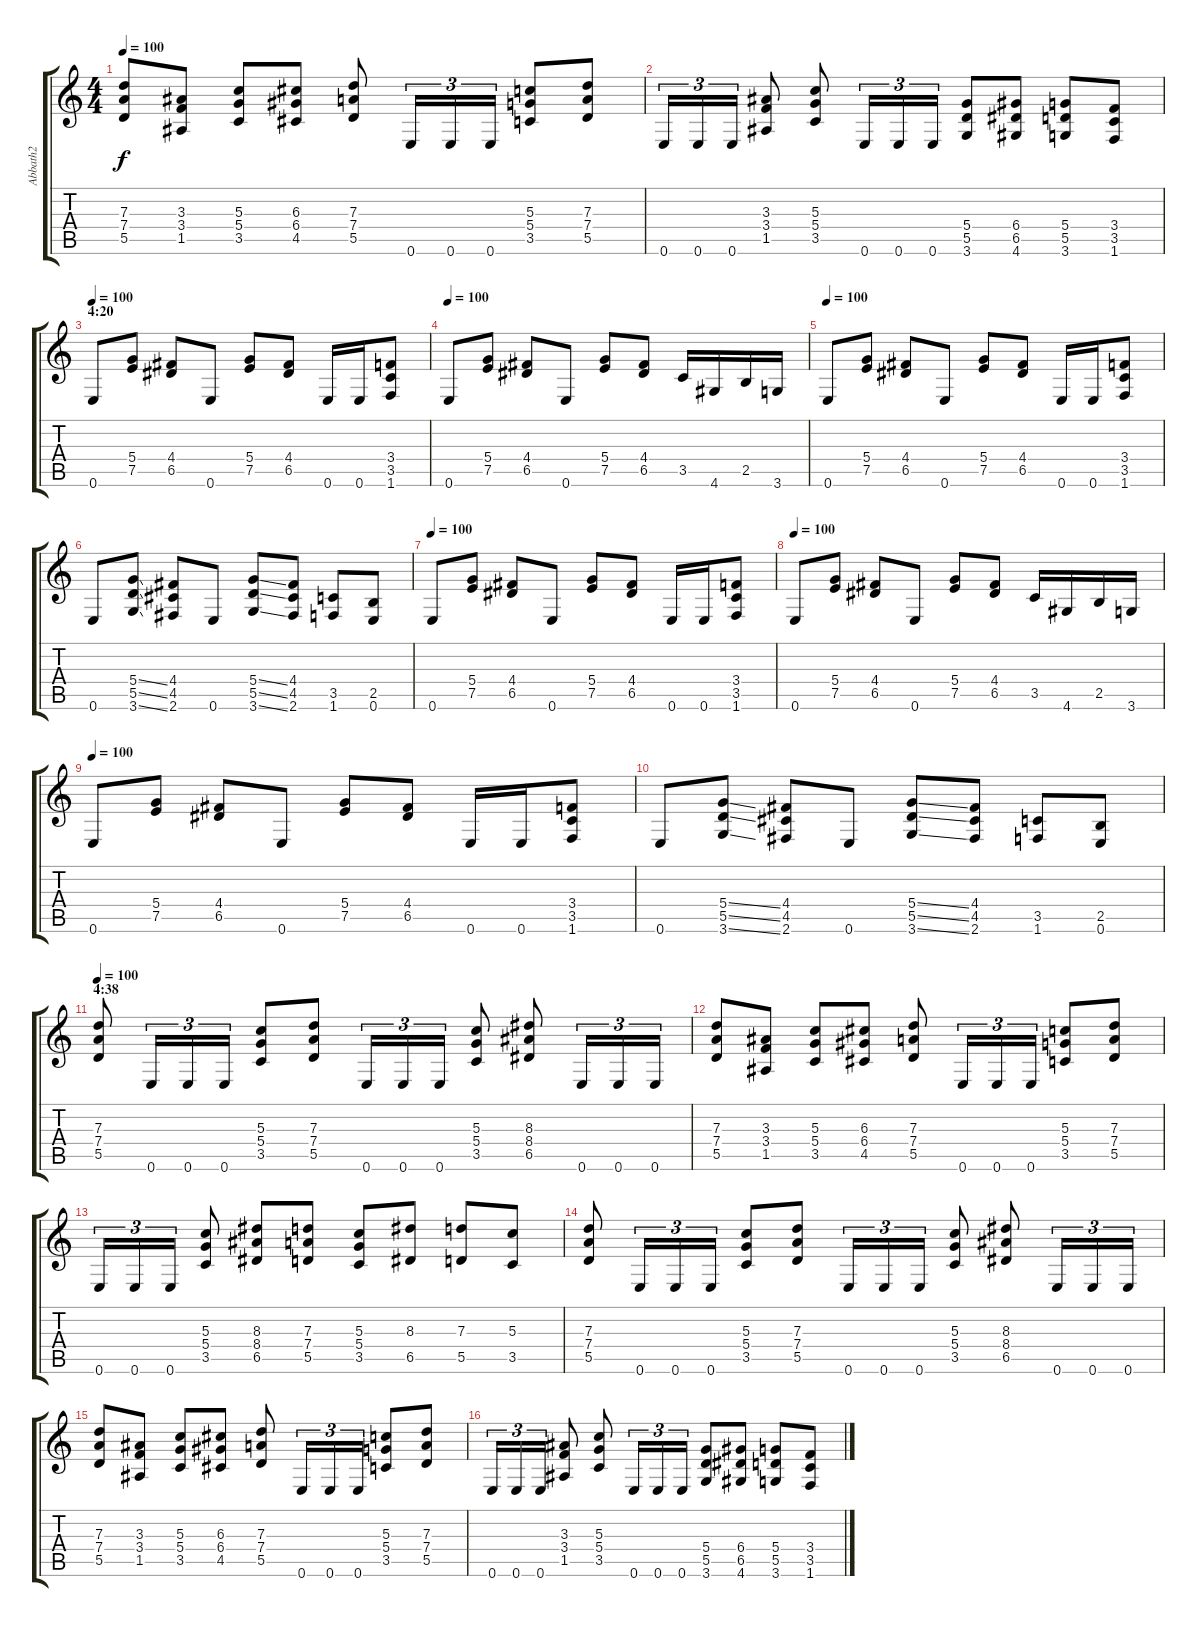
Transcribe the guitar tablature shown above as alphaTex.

\track ("Abbath2" "Abbath2") {instrument distortionguitar}
\staff {score tabs}
\tuning (E4 B3 G3 D3 A2 E2) {hide}
\ts (4 4)
\tempo 100
\clef g2
\ks c
(7.3 7.4 5.5).8{dy f} (3.3 3.4 1.5).8 (5.3 5.4 3.5).8 (6.3 6.4 4.5).8 (7.3 7.4 5.5).8 0.6.16{tu (3 2)} 0.6.16{tu (3 2)} 0.6.16{tu (3 2)} (5.3 5.4 3.5).8 (7.3 7.4 5.5).8 |
0.6.16{tu (3 2)} 0.6.16{tu (3 2)} 0.6.16{tu (3 2)} (3.3 3.4 1.5).8 (5.3 5.4 3.5).8 0.6.16{tu (3 2)} 0.6.16{tu (3 2)} 0.6.16{tu (3 2)} (5.4 5.5 3.6).8 (6.4 6.5 4.6).8 (5.4 5.5 3.6).8 (3.4 3.5 1.6).8 |
\section ("" "4:20")
\tempo 100
0.6.8 (5.4 7.5).8 (4.4 6.5).8 0.6.8 (5.4 7.5).8 (4.4 6.5).8 0.6.16 0.6.16 (3.4 3.5 1.6).8 |
\tempo 100
0.6.8 (5.4 7.5).8 (4.4 6.5).8 0.6.8 (5.4 7.5).8 (4.4 6.5).8 3.5.16 4.6.16 2.5.16 3.6.16 |
\tempo 100
0.6.8 (5.4 7.5).8 (4.4 6.5).8 0.6.8 (5.4 7.5).8 (4.4 6.5).8 0.6.16 0.6.16 (3.4 3.5 1.6).8 |
0.6.8 (5.4{ss} 5.5{ss} 3.6{ss}).8 (4.4 4.5 2.6).8 0.6.8 (5.4{ss} 5.5{ss} 3.6{ss}).8 (4.4 4.5 2.6).8 (3.5 1.6).8 (2.5 0.6).8 |
\tempo 100
0.6.8 (5.4 7.5).8 (4.4 6.5).8 0.6.8 (5.4 7.5).8 (4.4 6.5).8 0.6.16 0.6.16 (3.4 3.5 1.6).8 |
\tempo 100
0.6.8 (5.4 7.5).8 (4.4 6.5).8 0.6.8 (5.4 7.5).8 (4.4 6.5).8 3.5.16 4.6.16 2.5.16 3.6.16 |
\tempo 100
0.6.8 (5.4 7.5).8 (4.4 6.5).8 0.6.8 (5.4 7.5).8 (4.4 6.5).8 0.6.16 0.6.16 (3.4 3.5 1.6).8 |
0.6.8 (5.4{ss} 5.5{ss} 3.6{ss}).8 (4.4 4.5 2.6).8 0.6.8 (5.4{ss} 5.5{ss} 3.6{ss}).8 (4.4 4.5 2.6).8 (3.5 1.6).8 (2.5 0.6).8 |
\section ("" "4:38")
\tempo 100
(7.3 7.4 5.5).8 0.6.16{tu (3 2)} 0.6.16{tu (3 2)} 0.6.16{tu (3 2)} (5.3 5.4 3.5).8 (7.3 7.4 5.5).8 0.6.16{tu (3 2)} 0.6.16{tu (3 2)} 0.6.16{tu (3 2)} (5.3 5.4 3.5).8 (8.3 8.4 6.5).8 0.6.16{tu (3 2)} 0.6.16{tu (3 2)} 0.6.16{tu (3 2)} |
(7.3 7.4 5.5).8 (3.3 3.4 1.5).8 (5.3 5.4 3.5).8 (6.3 6.4 4.5).8 (7.3 7.4 5.5).8 0.6.16{tu (3 2)} 0.6.16{tu (3 2)} 0.6.16{tu (3 2)} (5.3 5.4 3.5).8 (7.3 7.4 5.5).8 |
0.6.16{tu (3 2)} 0.6.16{tu (3 2)} 0.6.16{tu (3 2)} (5.3 5.4 3.5).8 (8.3 8.4 6.5).8 (7.3 7.4 5.5).8 (5.3 5.4 3.5).8 (8.3 6.5).8 (7.3 5.5).8 (5.3 3.5).8 |
(7.3 7.4 5.5).8 0.6.16{tu (3 2)} 0.6.16{tu (3 2)} 0.6.16{tu (3 2)} (5.3 5.4 3.5).8 (7.3 7.4 5.5).8 0.6.16{tu (3 2)} 0.6.16{tu (3 2)} 0.6.16{tu (3 2)} (5.3 5.4 3.5).8 (8.3 8.4 6.5).8 0.6.16{tu (3 2)} 0.6.16{tu (3 2)} 0.6.16{tu (3 2)} |
(7.3 7.4 5.5).8 (3.3 3.4 1.5).8 (5.3 5.4 3.5).8 (6.3 6.4 4.5).8 (7.3 7.4 5.5).8 0.6.16{tu (3 2)} 0.6.16{tu (3 2)} 0.6.16{tu (3 2)} (5.3 5.4 3.5).8 (7.3 7.4 5.5).8 |
0.6.16{tu (3 2)} 0.6.16{tu (3 2)} 0.6.16{tu (3 2)} (3.3 3.4 1.5).8 (5.3 5.4 3.5).8 0.6.16{tu (3 2)} 0.6.16{tu (3 2)} 0.6.16{tu (3 2)} (5.4 5.5 3.6).8 (6.4 6.5 4.6).8 (5.4 5.5 3.6).8 (3.4 3.5 1.6).8
